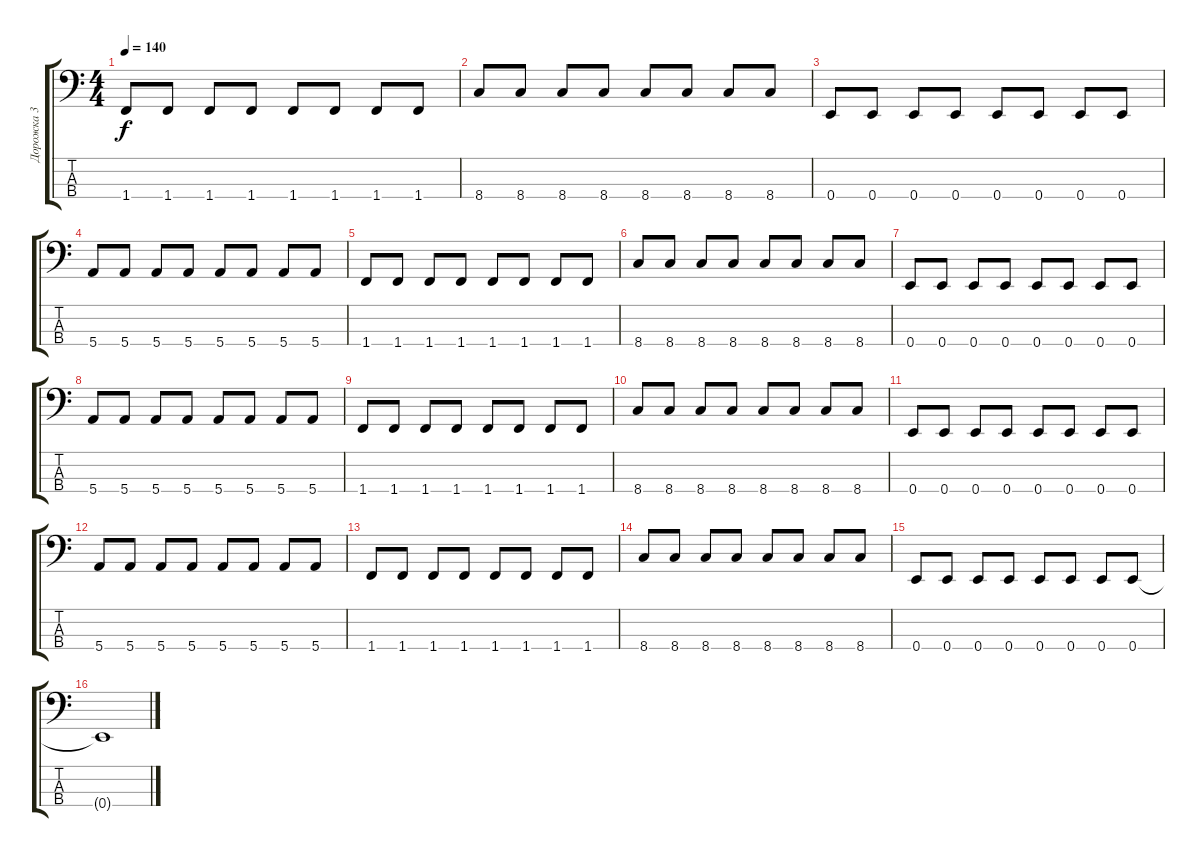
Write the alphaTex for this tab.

\track ("Дорожка 3" "Дорожка 3") {instrument electricbasspick}
\staff {score tabs}
\tuning (G2 D2 A1 E1) {hide}
\ts (4 4)
\tempo 140
\clef f4
\ks c
1.4.8{dy f} 1.4.8 1.4.8 1.4.8 1.4.8 1.4.8 1.4.8 1.4.8 |
8.4.8 8.4.8 8.4.8 8.4.8 8.4.8 8.4.8 8.4.8 8.4.8 |
0.4.8 0.4.8 0.4.8 0.4.8 0.4.8 0.4.8 0.4.8 0.4.8 |
5.4.8 5.4.8 5.4.8 5.4.8 5.4.8 5.4.8 5.4.8 5.4.8 |
1.4.8 1.4.8 1.4.8 1.4.8 1.4.8 1.4.8 1.4.8 1.4.8 |
8.4.8 8.4.8 8.4.8 8.4.8 8.4.8 8.4.8 8.4.8 8.4.8 |
0.4.8 0.4.8 0.4.8 0.4.8 0.4.8 0.4.8 0.4.8 0.4.8 |
5.4.8 5.4.8 5.4.8 5.4.8 5.4.8 5.4.8 5.4.8 5.4.8 |
1.4.8 1.4.8 1.4.8 1.4.8 1.4.8 1.4.8 1.4.8 1.4.8 |
8.4.8 8.4.8 8.4.8 8.4.8 8.4.8 8.4.8 8.4.8 8.4.8 |
0.4.8 0.4.8 0.4.8 0.4.8 0.4.8 0.4.8 0.4.8 0.4.8 |
5.4.8 5.4.8 5.4.8 5.4.8 5.4.8 5.4.8 5.4.8 5.4.8 |
1.4.8 1.4.8 1.4.8 1.4.8 1.4.8 1.4.8 1.4.8 1.4.8 |
8.4.8 8.4.8 8.4.8 8.4.8 8.4.8 8.4.8 8.4.8 8.4.8 |
0.4.8 0.4.8 0.4.8 0.4.8 0.4.8 0.4.8 0.4.8 0.4.8 |
0.4{t}.1
